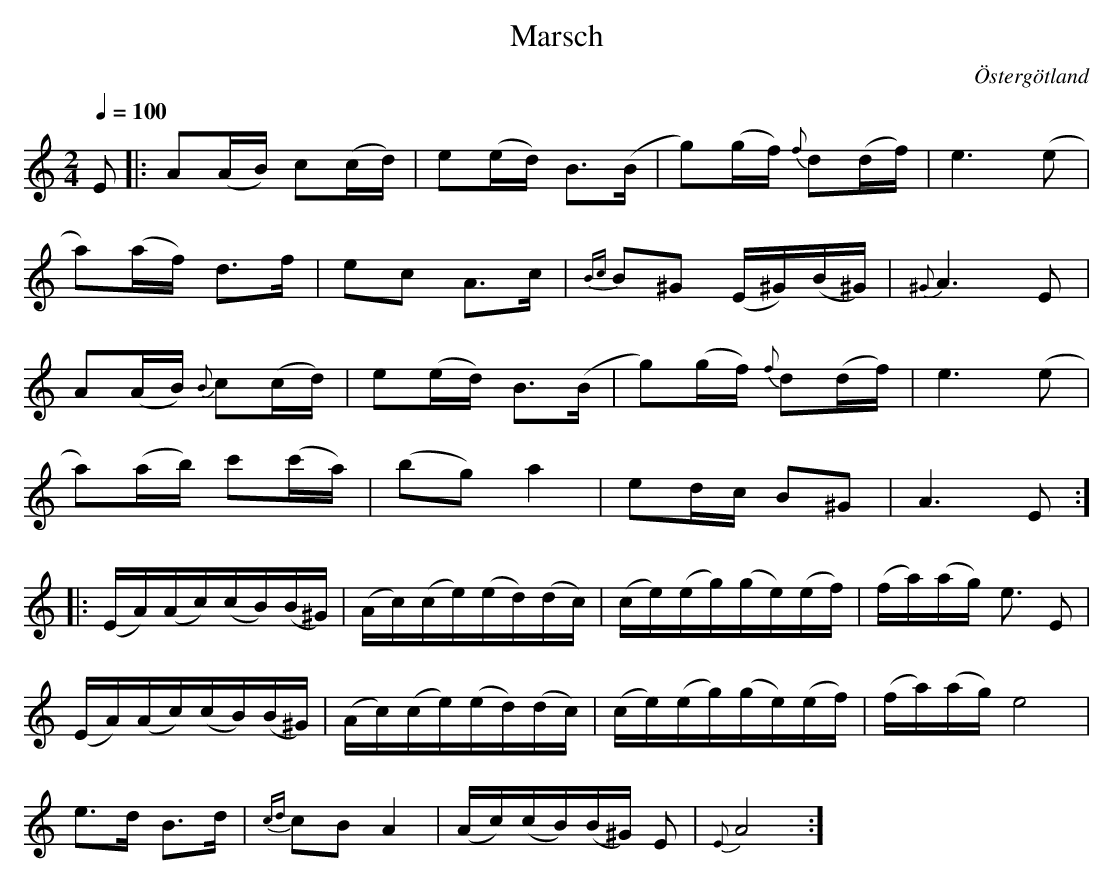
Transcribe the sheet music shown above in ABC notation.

X:1
T:Marsch
O:Östergötland
Q:1/4=100
M: 2/4
L: 1/16
K: Am
E2 |: A2(AB) c2(cd) | e2(ed) B3(B | g2)(gf){f} d2(df) | e6 (e2 |
a2)(af) d3f | e2c2 A3c |{Bc} B2^G2 (E^G)(B^G)|{^G} A6 E2 |
A2(AB){B} c2(cd) | e2(ed) B3(B | g2)(gf){f} d2(df) | e6 (e2 |
a2)(ab) c'2(c'a) | (b2g2) a4 | e2dc B2^G2| A6 E2:]
|:(EA)(Ac)(cB)(B^G)|(Ac)(ce)(ed)(dc)|(ce)(eg)(ge)(ef)|(fa)(ag) e3 E2|
(EA)(Ac)(cB)(B^G)|(Ac)(ce)(ed)(dc)|(ce)(eg)(ge)(ef)|(fa)(ag)e8|
e3d B3d |{cd} c2B2A4 | (Ac)(cB)(B^G) E2|{E} A8 :]
